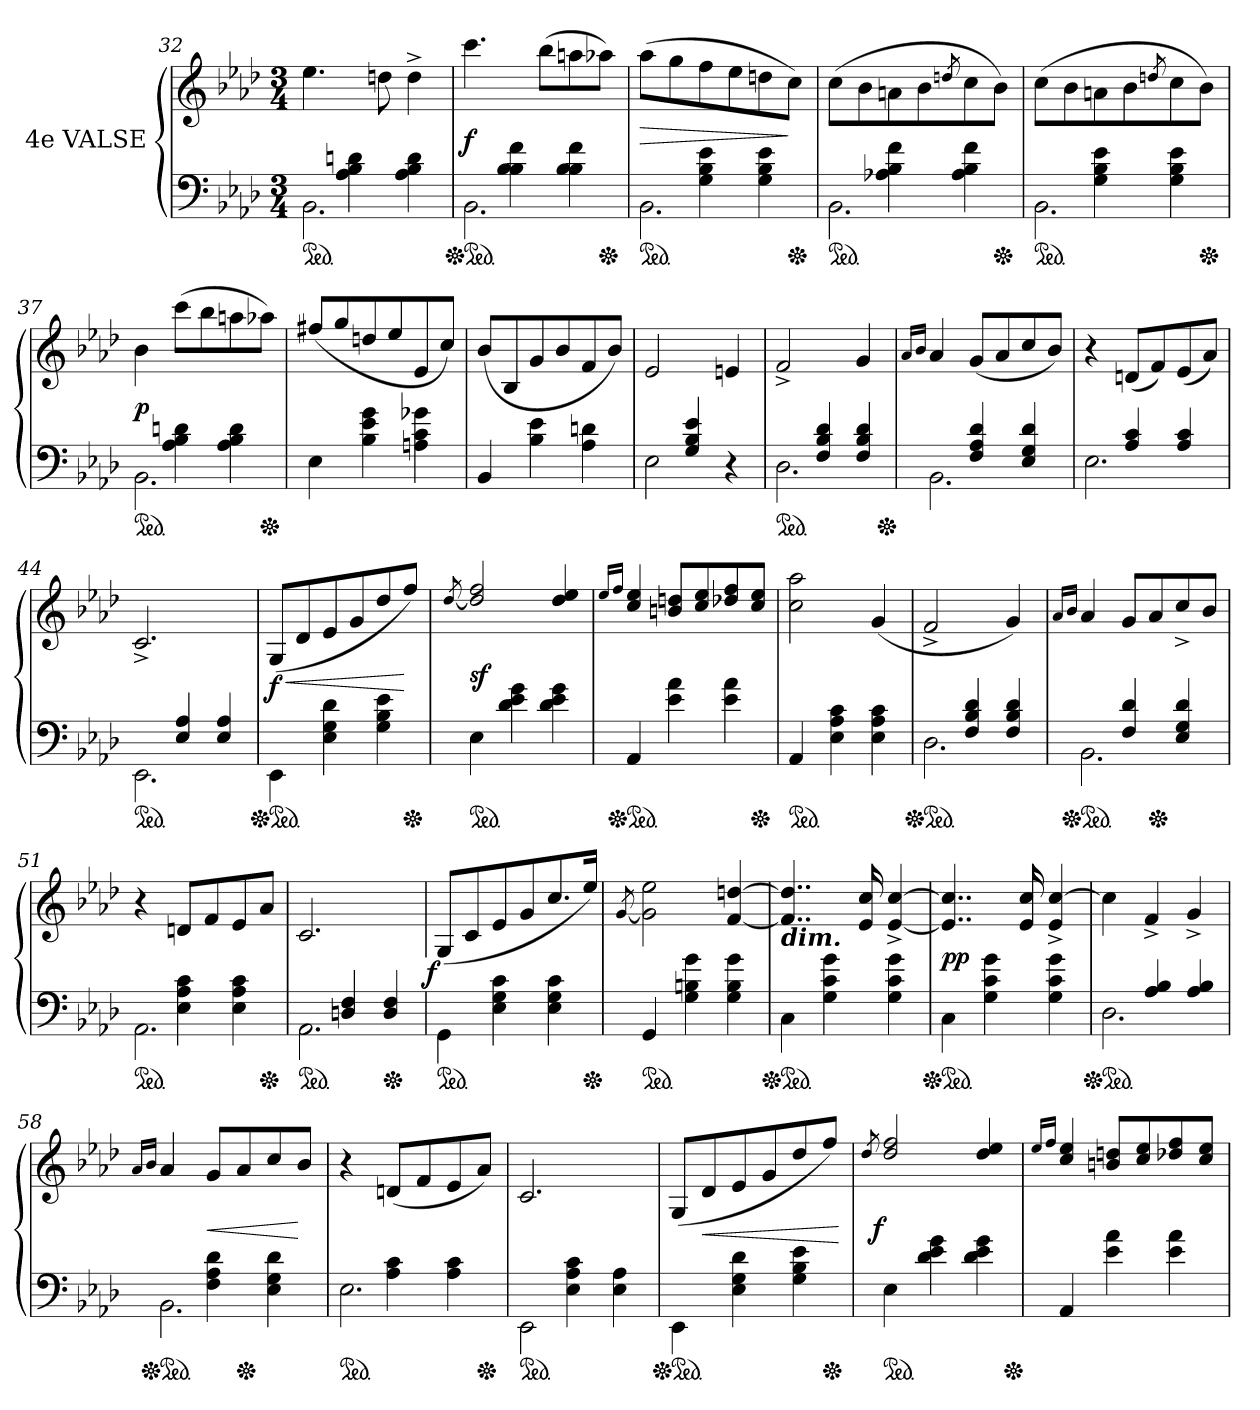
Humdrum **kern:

**kern	**kern	**dynam
*part1	*part1	*part1
*staff2	*staff1	*staff1/2
*I"4e VALSE	*	*
*clefF4	*clefG2	*
*k[b-e-a-d-]	*k[b-e-a-d-]	*
*M3/4	*M3/4	*
=32	=32	=32
*^	*	*
*ped	*	*	*
4ryy	2.BB-	4.ee-	.
4A-\ 4B-\ 4dn\	.	.	.
.	.	8ddn	.
4A-\ 4B-\ 4d\	.	4dd^<	.
=33	=33	=33	=33
*Xped	*	*	*
*ped	*	*	*
4ryy	2.BB-	4.ccc	f
4B-\ 4B-\ 4f\	.	.	.
.	.	(>8bb-L	.
4B-\ 4B-\ 4f\	.	8aan	.
*Xped	*	*	*
.	.	8aa-XJ)	.
=34	=34	=34	=34
*ped	*	*	*
4ryy	2.BB-	(>8aa-L	>
.	.	8gg	.
4G\ 4B-\ 4e-\	.	8ff	.
.	.	8ee-	.
4G\ 4B-\ 4e-\	.	8ddn	.
*Xped	*	*	*
.	.	8ccJ)	]
=35	=35	=35	=35
*ped	*	*	*
4ryy	2.BB-	(>8ccL	.
.	.	8b-	.
4A-X\ 4B-\ 4f\	.	8an	.
.	.	8b-	.
.	.	8qddn	.
4A-\ 4B-\ 4f\	.	8cc	.
*Xped	*	*	*
.	.	8b-J)	.
=36	=36	=36	=36
*ped	*	*	*
4ryy	2.BB-	(>8ccL	.
.	.	8b-	.
4G\ 4B-\ 4e-\	.	8an	.
.	.	8b-	.
.	.	8qddn	.
4G\ 4B-\ 4e-\	.	8cc	.
*Xped	*	*	*
.	.	8b-J)	.
=37	=37	=37	=37
*ped	*	*	*
4ryy	2.BB-	4b-	p
4A-\ 4B-\ 4dn\	.	(>8cccL	.
.	.	8bb-	.
4A-\ 4B-\ 4d\	.	8aan	.
*Xped	*	*	*
.	.	8aa-XJ)	.
*v	*v	*	*
=38	=38	=38
4E-	(<8ff#X/L	.
.	8gg	.
4B- 4e- 4g	8ddn	.
.	8ee-	.
4An 4c 4g-X	8e-	.
.	8ccJ)	.
=39	=39	=39
4BB-	(<8b-/L	.
.	8B-	.
4B- 4e-	8g	.
.	8b-	.
4A- 4dn	8f	.
.	8b-J)	.
=40	=40	=40
*^	*	*
4ryy	2E-	2e-	.
4G/ 4B-/ 4e-/	.	.	.
4ryy	4r	4en	.
=41	=41	=41	=41
*ped	*	*	*
4ryy	2.D-	2f^<	.
4F 4B- 4d-	.	.	.
4F 4B- 4d-	.	4g	.
*Xped	*	*	*
=42	=42	=42	=42
.	.	16qa-LL	.
.	.	16qb-JJ	.
4ryy	2.BB-	4a-	.
4F 4A- 4d-	.	(<8gL	.
.	.	8a-	.
4E- 4G 4d-	.	8cc	.
.	.	8b-J)	.
=43	=43	=43	=43
4ryy	2.E-	4r	.
4A- 4c	.	(<8dnL	.
.	.	8f)	.
4A- 4c	.	(<8e-	.
.	.	8a-J)	.
=44	=44	=44	=44
*ped	*	*	*
4ryy	2.EE-	2.c^<	.
4E- 4A-	.	.	.
4E- 4A-	.	.	.
*v	*v	*	*
=45	=45	=45
*Xped	*	*
*ped	*	*
4EE-\	(>8G/L	< f
.	8d-	.
4E- 4G 4d-	8e-	.
.	8g	.
4G 4B- 4e-	8dd-	.
*Xped	*	*
.	8ffJ)	[
=46	=46	=46
.	[8qdd-	.
*ped	*	*
4E-	2dd-]/ 2ff/	sf
4d-\ 4e-\ 4g\	.	.
4d-\ 4e-\ 4g\	4dd-/ 4ee-/	.
=47	=47	=47
.	16qqee-LL	.
.	16qqffJJ	.
*Xped	*	*
*ped	*	*
4AA-	4cc/ 4ee-/	.
4e-\ 4a-\	8bn/ 8ddn/L	.
.	8cc/ 8ee-/	.
4e-\ 4a-\	8dd-X/ 8ff/	.
*Xped	*	*
.	8cc/ 8ee-/J	.
=48	=48	=48
*ped	*	*
4AA-	2cc 2aa-	.
4E- 4A- 4c	.	.
4E- 4A- 4c	(>4g	.
=49	=49	=49
*^	*	*
*Xped	*	*	*
*ped	*	*	*
4ryy	2.D-	2f^<	.
4F 4B- 4d-	.	.	.
4F 4B- 4d-	.	4g)	.
=50	=50	=50	=50
.	.	16qa-LL	.
.	.	16qb-JJ	.
*Xped	*	*	*
*ped	*	*	*
4ryy	2.BB-	4a-	.
4F 4d-	.	8gL	.
*Xped	*	*	*
.	.	8a-	.
4E- 4G 4d-	.	8cc^<	.
.	.	8b-J	.
=51	=51	=51	=51
*ped	*	*	*
4ryy	2.AA-	4r	.
4E-\ 4A-\ 4c\	.	8dnL	.
.	.	8f	.
4E-\ 4A-\ 4c\	.	8e-	.
*Xped	*	*	*
.	.	8a-J	.
=52	=52	=52	=52
*ped	*	*	*
4ryy	2.AA-	2.c	.
4Dn 4F	.	.	.
*Xped	*	*	*
4D 4F	.	.	.
*v	*v	*	*
=53	=53	=53
!	!	!LO:DY:rj
*ped	*	*
4GG\	(>8G/L	f
.	8c/	.
4E- 4G 4c	8e-	.
.	8g	.
4E- 4G 4c	8.cc	.
*Xped	*	*
.	16ee-Jk)	.
=54	=54	=54
.	[8qg	.
*ped	*	*
4GG	2g] 2ee-	.
4G 4Bn 4g	.	.
4G 4B 4g	[4f [4ddn	.
=55	=55	=55
!	!LO:TX:c:Bi:t=dim.	!
!LO:TX:b:color=crimson:t=⚠	!	!
*Xped	*	*
*ped	*	*
4C\	4..f] 4..ddn]	.
4G 4c 4g	.	.
.	16e- 16cc	.
4G 4c 4g	[4e-^< [4cc^<	.
=56	=56	=56
*Xped	*	*
*ped	*	*
4C\	4..e-] 4..cc]	pp
4G 4c 4g	.	.
.	16e- 16cc	.
4G 4c 4g	4e-^< [4cc^<	.
=57	=57	=57
*^	*	*
*Xped	*	*	*
*ped	*	*	*
4ryy	2.D-	4cc]	.
4A- 4B-	.	4f^<	.
4A- 4B-	.	4g^<	.
=58	=58	=58	=58
.	.	16qa-LL	.
.	.	16qb-JJ	.
*Xped	*	*	*
*ped	*	*	*
4ryy	2.BB-	4a-	.
4F\ 4A-\ 4d-\	.	8gL	<
*Xped	*	*	*
.	.	8a-	.
4E-\ 4G\ 4d-\	.	8cc	.
.	.	8b-J	[
=59	=59	=59	=59
*ped	*	*	*
4ryy	2.E-	4r	.
4A-\ 4c\	.	(<8dnL	.
.	.	8f	.
4A-\ 4c\	.	8e-	.
*Xped	*	*	*
.	.	8a-J)	.
=60	=60	=60	=60
*ped	*	*	*
4ryy	2EE-	2.c	.
4E-\ 4A-\ 4c\	.	.	.
4E-\ 4A-\	4ryy	.	.
*v	*v	*	*
=61	=61	=61
*Xped	*	*
*ped	*	*
4EE-\	(>8G/L	.
.	8d-	<
4E- 4G 4d-	8e-	.
.	8g	.
4G 4B- 4e-	8dd-	.
*Xped	*	*
.	8ffJ)	.
.	.	[
=62	=62	=62
.	8qdd-	.
!	!	!LO:DY:rj
*ped	*	*
4E-	2dd-/ 2ff/	f
4d-\ 4e-\ 4g\	.	.
4d-\ 4e-\ 4g\	4dd-/ 4ee-/	.
*Xped	*	*
=63	=63	=63
.	16qqee-LL	.
.	16qqffJJ	.
4AA-	4cc/ 4ee-/	.
4e-\ 4a-\	8bn/ 8ddn/L	.
.	8cc/ 8ee-/	.
4e-\ 4a-\	8dd-X/ 8ff/	.
.	8cc/ 8ee-/J	.
=	=	=
*-	*-	*-
